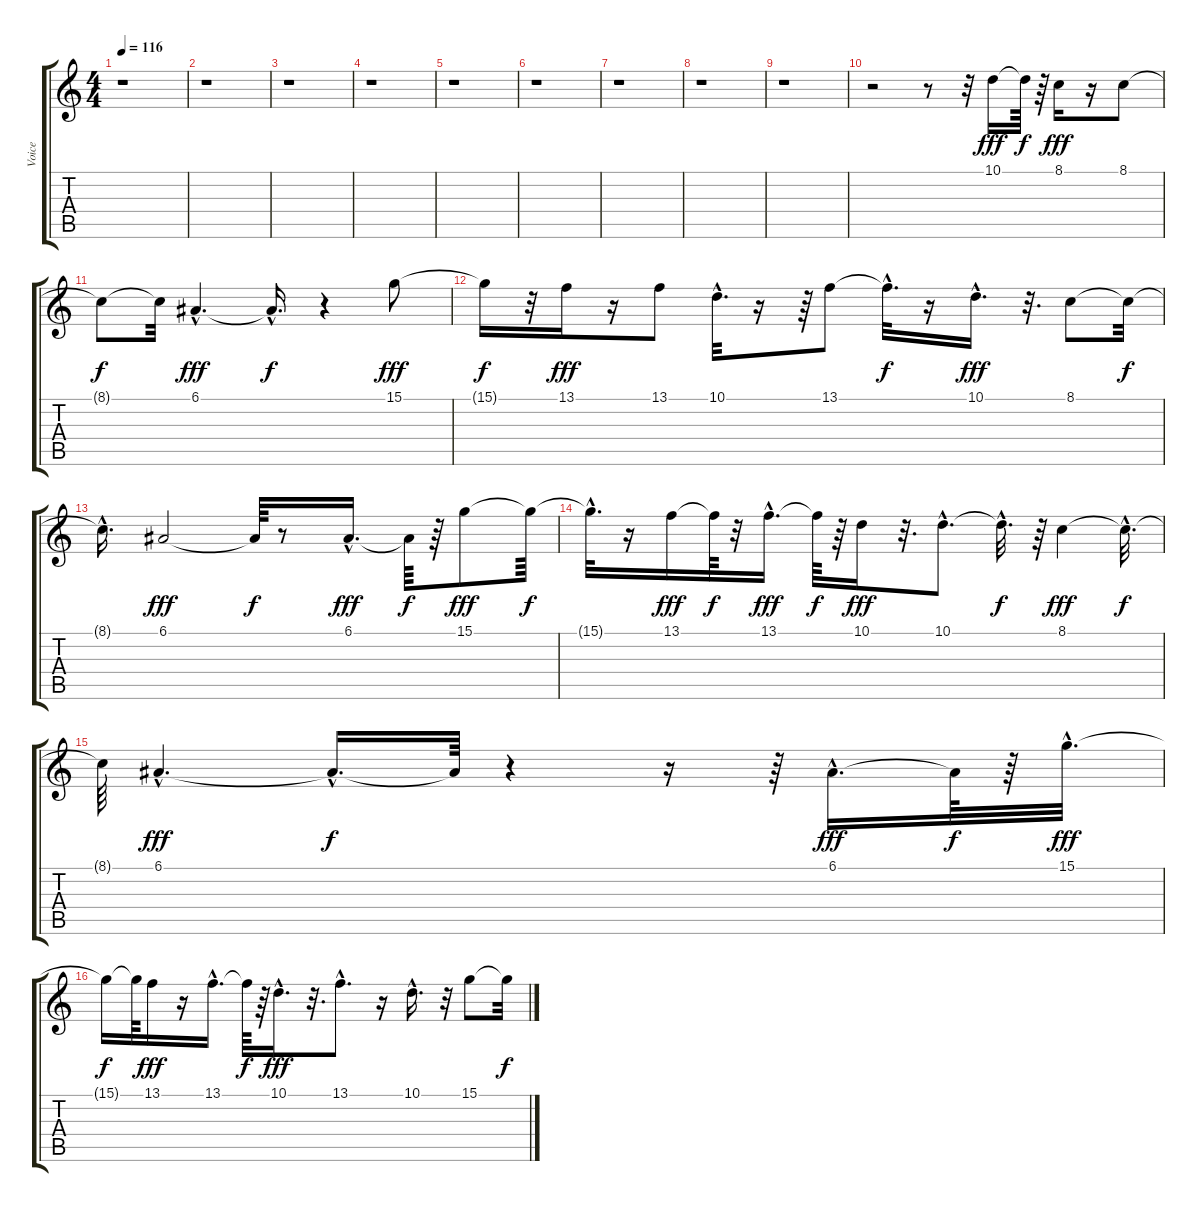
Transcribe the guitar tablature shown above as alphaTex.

\track ("Voice" "Voice") {instrument lead2sawtooth}
\staff {score tabs}
\tuning (E4 B3 G3 D3 A2 E2) {hide}
\ts (4 4)
\tempo 116
\clef g2
\ks c
r.1{dy fff} |
r.1 |
r.1 |
r.1 |
r.1 |
r.1 |
r.1 |
r.1 |
r.1 |
r.2 r.8 r.32 10.1.16 10.1{t}.64{dy f} r.64 8.1.16{dy fff} r.16 8.1.8 |
8.1{t}.8{dy f} 8.1{t}.32 6.1{hac}.4{d dy fff} 6.1{hac t}.16{d dy f} r.4 15.1.8{dy fff} |
15.1{t}.16{dy f} r.32 13.1.16{dy fff} r.16 13.1.8 10.1{hac}.32{d} r.16 r.64 13.1.8 13.1{hac t}.32{d dy f} r.16 10.1{hac}.16{d dy fff} r.32{d} 8.1.8 8.1{t}.32{dy f} |
8.1{hac t}.16{d} 6.1.2{dy fff} 6.1{t}.64{dy f} r.8 6.1{hac}.16{d dy fff} 6.1{t}.64{dy f} r.64 15.1.8{dy fff} 15.1{t}.64{dy f} |
15.1{hac t}.32{d} r.16 13.1.16{dy fff} 13.1{t}.64{dy f} r.32 13.1{hac}.16{d dy fff} 13.1{t}.64{dy f} r.64 10.1.16{dy fff} r.32{d} 10.1{hac}.8{d} 10.1{hac t}.32{d dy f} r.64 8.1.4{dy fff} 8.1{hac t}.32{d dy f} |
8.1{t}.64 6.1{hac}.4{d dy fff} 6.1{hac t}.16{d dy f} 6.1{t}.64 r.4 r.16 r.64 6.1{hac}.16{d dy fff} 6.1{t}.64{dy f} r.64 15.1{hac}.32{d dy fff} |
15.1{t}.16{dy f} 15.1{t}.64 13.1.16{dy fff} r.16 13.1{hac}.16{d} 13.1{t}.64{dy f} r.64 10.1{hac}.16{d dy fff} r.32{d} 13.1{hac}.8{d} r.16 10.1{hac}.16{d} r.32 15.1.8 15.1{t}.32{dy f}
